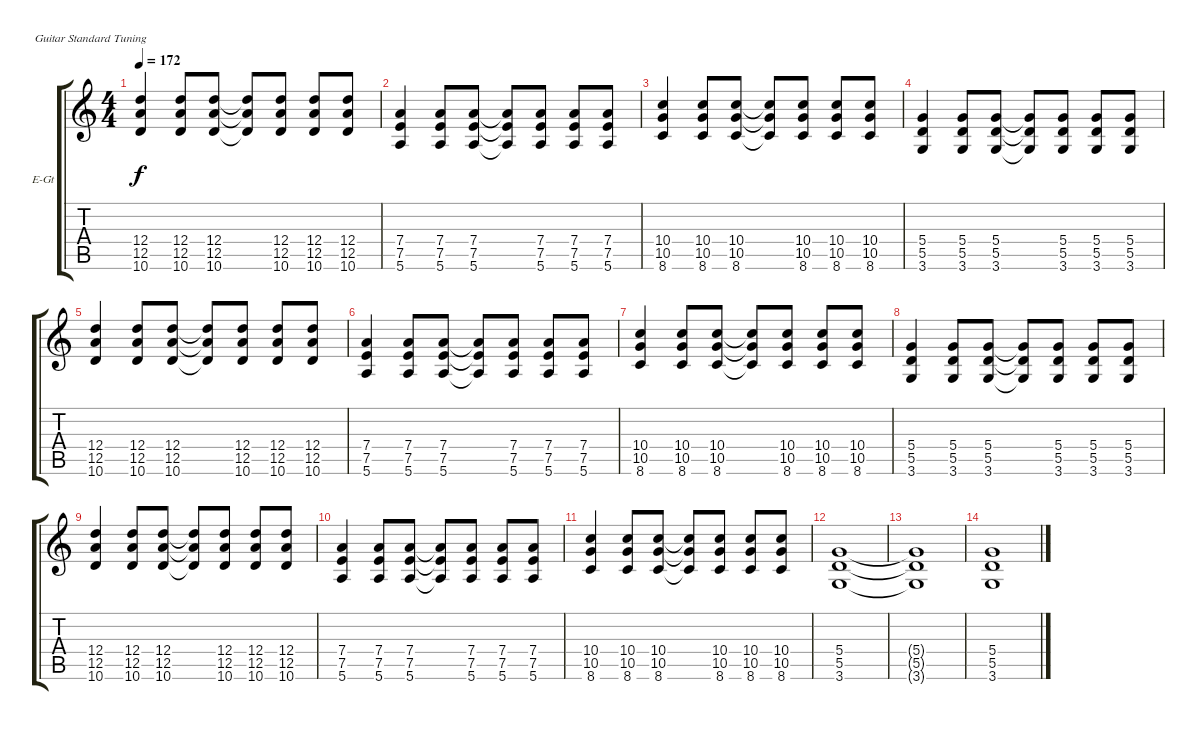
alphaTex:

\bracketExtendMode groupsimilarinstruments
\firstSystemTrackNameOrientation horizontal
\otherSystemsTrackNameOrientation horizontal
\track ("Oli de Sat" "E-Gt") {instrument overdrivenguitar}
\staff {score tabs}
\tuning (E4 B3 G3 D3 A2 E2)
\ts (4 4)
\tempo 172
\clef g2
\ks c
(12.4 12.5 10.6).4{dy f} (12.4 12.5 10.6).8 (12.4 12.5 10.6).8 (12.4{t} 12.5{t} 10.6{t}).8 (12.4 12.5 10.6).8 (12.4 12.5 10.6).8 (12.4 12.5 10.6).8 |
(7.4 7.5 5.6).4 (7.4 7.5 5.6).8 (7.4 7.5 5.6).8 (7.4{t} 7.5{t} 5.6{t}).8 (7.4 7.5 5.6).8 (7.4 7.5 5.6).8 (7.4 7.5 5.6).8 |
(10.4 10.5 8.6).4 (10.4 10.5 8.6).8 (10.4 10.5 8.6).8 (10.4{t} 10.5{t} 8.6{t}).8 (10.4 10.5 8.6).8 (10.4 10.5 8.6).8 (10.4 10.5 8.6).8 |
(5.4 5.5 3.6).4 (5.4 5.5 3.6).8 (5.4 5.5 3.6).8 (5.4{t} 5.5{t} 3.6{t}).8 (5.4 5.5 3.6).8 (5.4 5.5 3.6).8 (5.4 5.5 3.6).8 |
(12.4 12.5 10.6).4 (12.4 12.5 10.6).8 (12.4 12.5 10.6).8 (12.4{t} 12.5{t} 10.6{t}).8 (12.4 12.5 10.6).8 (12.4 12.5 10.6).8 (12.4 12.5 10.6).8 |
(7.4 7.5 5.6).4 (7.4 7.5 5.6).8 (7.4 7.5 5.6).8 (7.4{t} 7.5{t} 5.6{t}).8 (7.4 7.5 5.6).8 (7.4 7.5 5.6).8 (7.4 7.5 5.6).8 |
(10.4 10.5 8.6).4 (10.4 10.5 8.6).8 (10.4 10.5 8.6).8 (10.4{t} 10.5{t} 8.6{t}).8 (10.4 10.5 8.6).8 (10.4 10.5 8.6).8 (10.4 10.5 8.6).8 |
(5.4 5.5 3.6).4 (5.4 5.5 3.6).8 (5.4 5.5 3.6).8 (5.4{t} 5.5{t} 3.6{t}).8 (5.4 5.5 3.6).8 (5.4 5.5 3.6).8 (5.4 5.5 3.6).8 |
(12.4 12.5 10.6).4 (12.4 12.5 10.6).8 (12.4 12.5 10.6).8 (12.4{t} 12.5{t} 10.6{t}).8 (12.4 12.5 10.6).8 (12.4 12.5 10.6).8 (12.4 12.5 10.6).8 |
(7.4 7.5 5.6).4 (7.4 7.5 5.6).8 (7.4 7.5 5.6).8 (7.4{t} 7.5{t} 5.6{t}).8 (7.4 7.5 5.6).8 (7.4 7.5 5.6).8 (7.4 7.5 5.6).8 |
(10.4 10.5 8.6).4 (10.4 10.5 8.6).8 (10.4 10.5 8.6).8 (10.4{t} 10.5{t} 8.6{t}).8 (10.4 10.5 8.6).8 (10.4 10.5 8.6).8 (10.4 10.5 8.6).8 |
(5.4 5.5 3.6).1 |
(5.4{t} 5.5{t} 3.6{t}).1 |
(5.4 5.5 3.6).1
